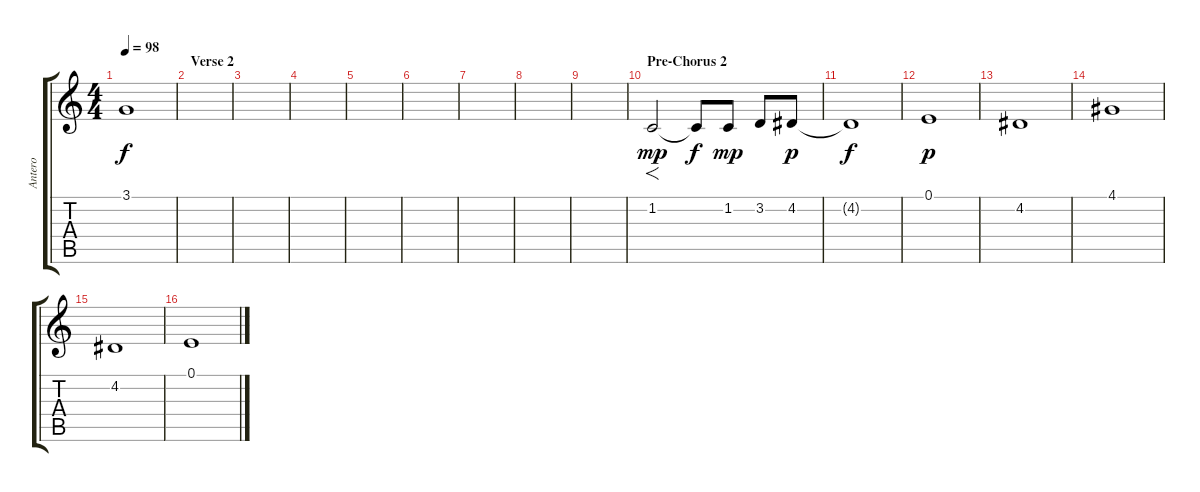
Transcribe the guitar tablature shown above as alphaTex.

\track ("Antero" "Antero") {instrument cello}
\staff {score tabs}
\tuning (E4 B3 G3 D3 A2 E2) {hide}
\ts (4 4)
\tempo 98
\clef g2
\ks c
3.1{t}.1{dy f} |
\section ("" "Verse 2")
|
|
|
|
|
|
|
|
\section ("" "Pre-Chorus 2")
1.2.2{f dy mp} 1.2{t}.8{dy f} 1.2.8{dy mp} 3.2.8 4.2.8{dy p} |
4.2{t}.1{dy f} |
0.1.1{dy p} |
4.2.1 |
4.1.1 |
4.2.1 |
0.1.1
